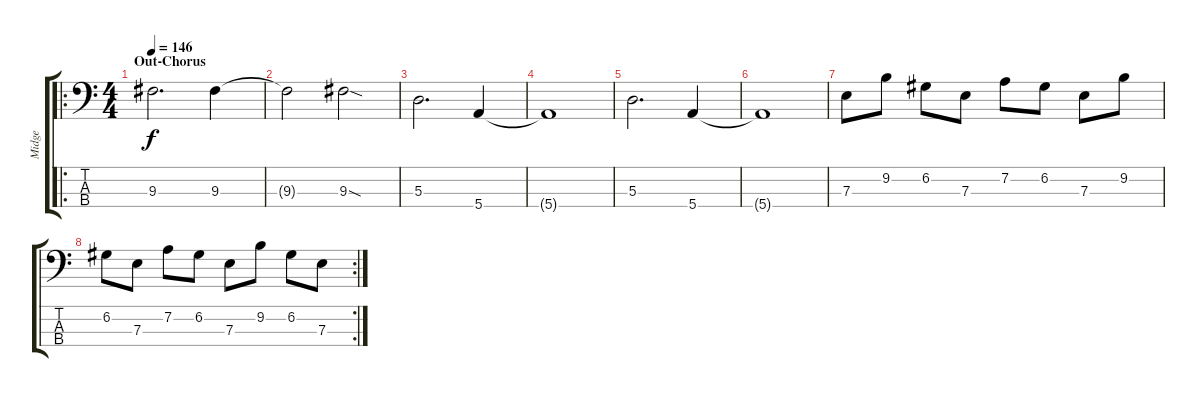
\track ("Midge" "Midge") {instrument electricbassfinger}
\staff {score tabs}
\tuning (G2 D2 A1 E1) {hide}
\ro
\ts (4 4)
\section ("" "Out-Chorus")
\tempo 146
\clef f4
\ks c
9.3.2{d dy f} 9.3.4 |
9.3{t}.2 9.3{sod}.2 |
5.3.2{d} 5.4.4 |
5.4{t}.1 |
5.3.2{d} 5.4.4 |
5.4{t}.1 |
7.3.8 9.2.8 6.2.8 7.3.8 7.2.8 6.2.8 7.3.8 9.2.8 |
\rc 2
6.2.8 7.3.8 7.2.8 6.2.8 7.3.8 9.2.8 6.2.8 7.3.8
